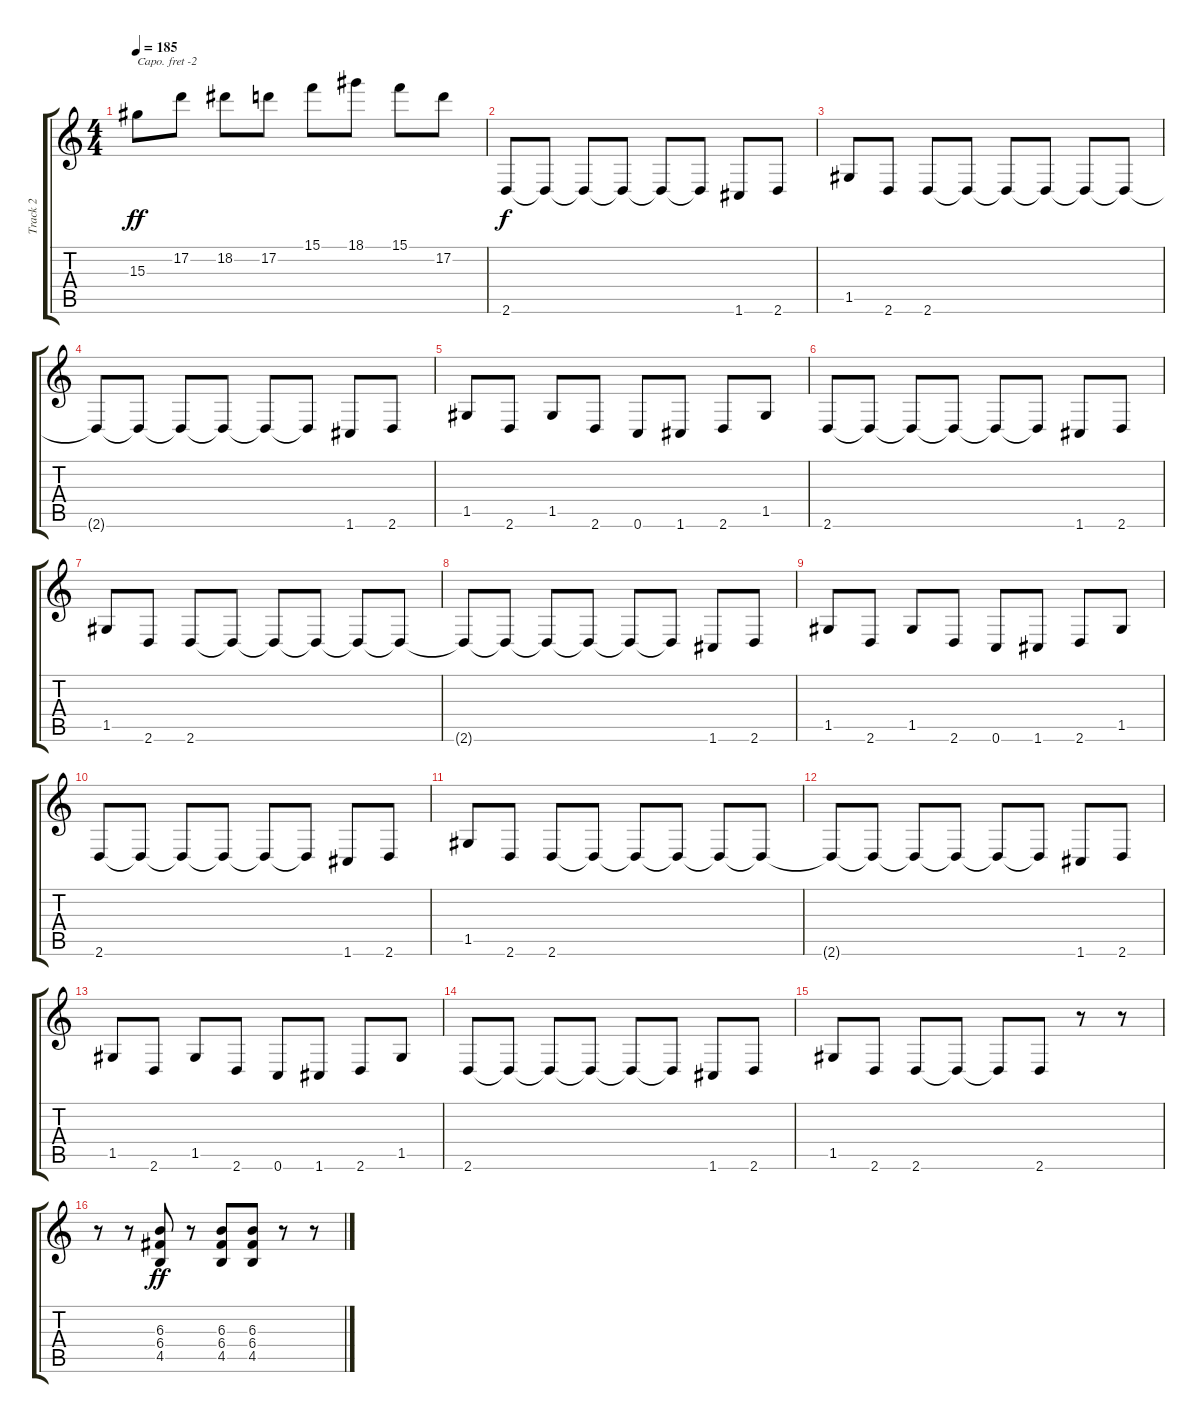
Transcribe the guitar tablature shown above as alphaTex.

\track ("Track 2" "Track 2") {instrument distortionguitar}
\staff {score tabs}
\capo -2
\tuning (E4 B3 G3 D3 A2 D2) {hide}
\ts (4 4)
\tempo 185
\clef g2
\ks c
15.3.8{dy ff} 17.2.8 18.2.8 17.2.8 15.1.8 18.1.8 15.1.8 17.2.8 |
2.6.8{dy f} 2.6{t}.8 2.6{t}.8 2.6{t}.8 2.6{t}.8 2.6{t}.8 1.6.8 2.6.8 |
1.5.8 2.6.8 2.6.8 2.6{t}.8 2.6{t}.8 2.6{t}.8 2.6{t}.8 2.6{t}.8 |
2.6{t}.8 2.6{t}.8 2.6{t}.8 2.6{t}.8 2.6{t}.8 2.6{t}.8 1.6.8 2.6.8 |
1.5.8 2.6.8 1.5.8 2.6.8 0.6.8 1.6.8 2.6.8 1.5.8 |
2.6.8 2.6{t}.8 2.6{t}.8 2.6{t}.8 2.6{t}.8 2.6{t}.8 1.6.8 2.6.8 |
1.5.8 2.6.8 2.6.8 2.6{t}.8 2.6{t}.8 2.6{t}.8 2.6{t}.8 2.6{t}.8 |
2.6{t}.8 2.6{t}.8 2.6{t}.8 2.6{t}.8 2.6{t}.8 2.6{t}.8 1.6.8 2.6.8 |
1.5.8 2.6.8 1.5.8 2.6.8 0.6.8 1.6.8 2.6.8 1.5.8 |
2.6.8 2.6{t}.8 2.6{t}.8 2.6{t}.8 2.6{t}.8 2.6{t}.8 1.6.8 2.6.8 |
1.5.8 2.6.8 2.6.8 2.6{t}.8 2.6{t}.8 2.6{t}.8 2.6{t}.8 2.6{t}.8 |
2.6{t}.8 2.6{t}.8 2.6{t}.8 2.6{t}.8 2.6{t}.8 2.6{t}.8 1.6.8 2.6.8 |
1.5.8 2.6.8 1.5.8 2.6.8 0.6.8 1.6.8 2.6.8 1.5.8 |
2.6.8 2.6{t}.8 2.6{t}.8 2.6{t}.8 2.6{t}.8 2.6{t}.8 1.6.8 2.6.8 |
1.5.8 2.6.8 2.6.8 2.6{t}.8 2.6{t}.8 2.6.8 r.8 r.8 |
r.8 r.8 (6.3 6.4 4.5).8{dy ff} r.8 (6.3 6.4 4.5).8 (6.3 6.4 4.5).8 r.8 r.8
